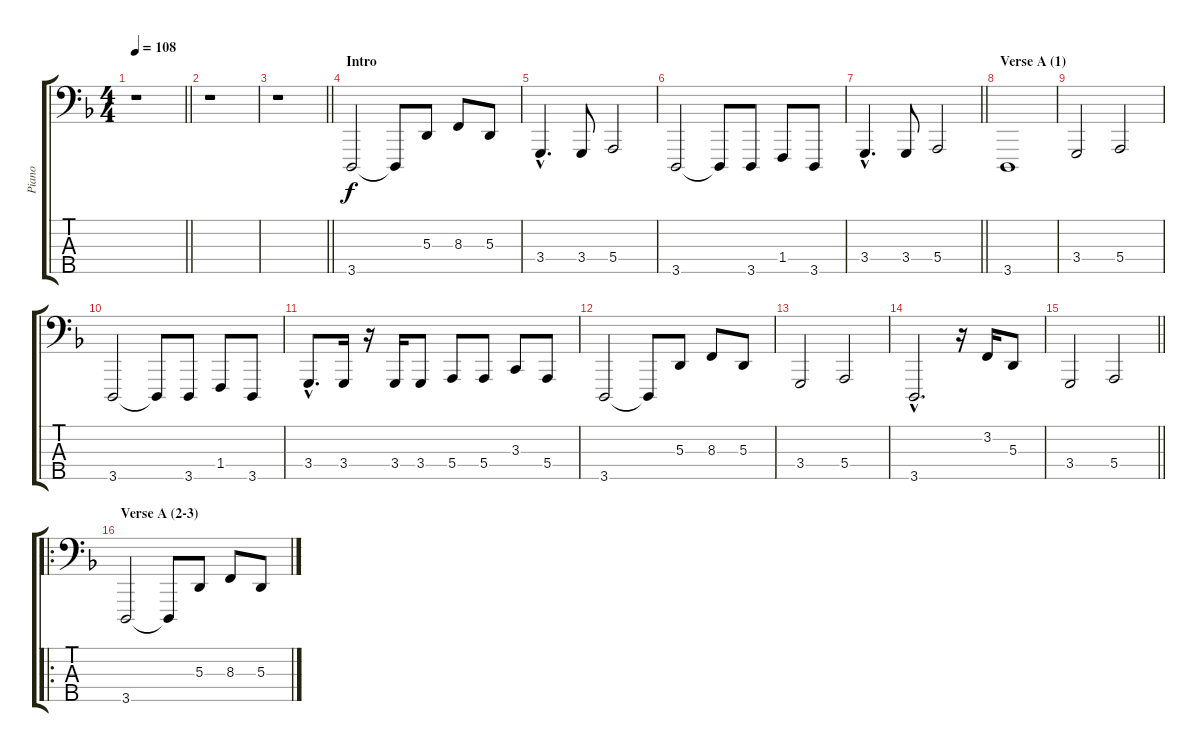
\track ("Piano" "Piano") {instrument brightacousticpiano}
\staff {score tabs}
\tuning (G2 D2 A1 E1 B0) {hide}
\ts (4 4)
\tempo 108
\clef f4
\barLineRight lightlight
\ks dminor
r.1{dy f instrument brightacousticpiano} |
r.1 |
\barLineRight lightlight
r.1 |
\section ("" "Intro")
3.5.2 3.5{t}.8 5.3.8 8.3.8 5.3.8 |
3.4{hac}.4{d} 3.4.8 5.4.2 |
3.5.2 3.5{t}.8 3.5.8 1.4.8 3.5.8 |
\barLineRight lightlight
3.4{hac}.4{d} 3.4.8 5.4.2 |
\section ("" "Verse A (1)")
3.5.1 |
3.4.2 5.4.2 |
3.5.2 3.5{t}.8 3.5.8 1.4.8 3.5.8 |
3.4{hac}.8{d} 3.4.16 r.16 3.4.16 3.4.8 5.4.8 5.4.8 3.3.8 5.4.8 |
3.5.2 3.5{t}.8 5.3.8 8.3.8 5.3.8 |
3.4.2 5.4.2 |
3.5{hac}.2{d} r.16 3.2.16 5.3.8 |
\barLineRight lightlight
3.4.2 5.4.2 |
\ro
\section ("" "Verse A (2-3)")
3.5.2 3.5{t}.8 5.3.8 8.3.8 5.3.8
